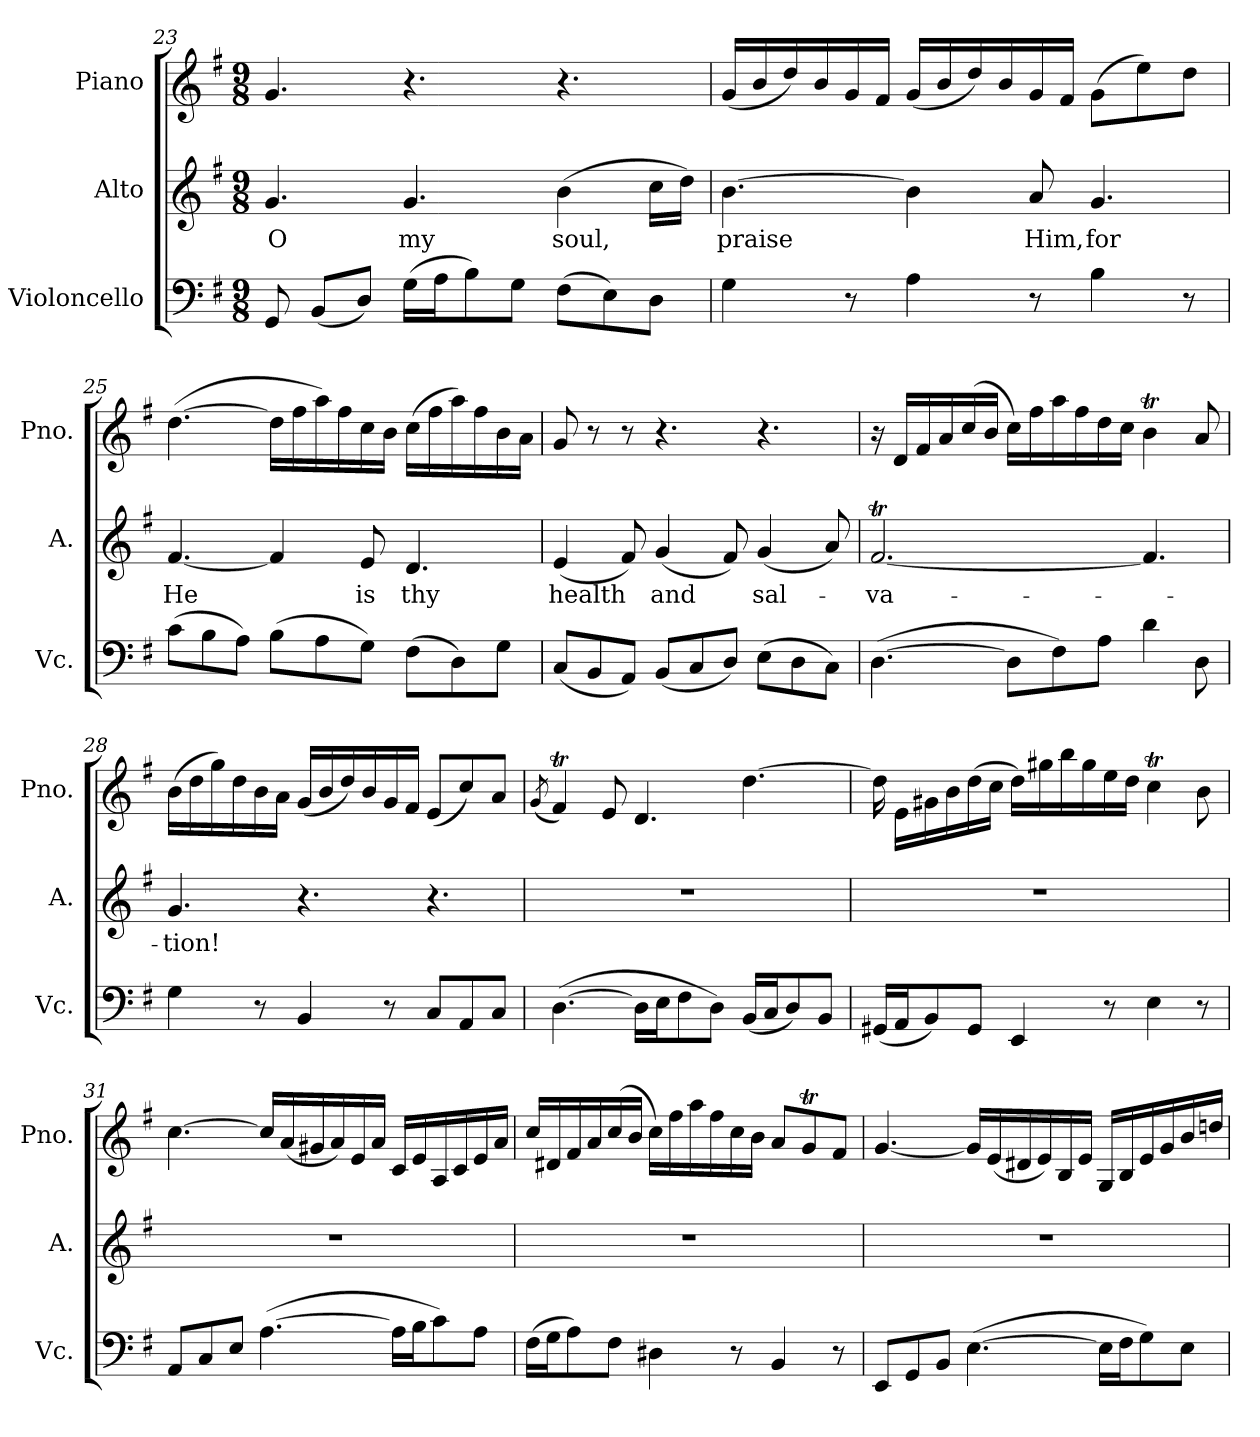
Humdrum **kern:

**kern	**kern	**text	**kern
*part3	*part2	*part2	*part1
*staff3	*staff2	*staff2	*staff1
*I"Violoncello	*I"Alto	*	*I"Piano
*I'Vc.	*I'A.	*	*I'Pno.
*clefF4	*clefG2	*	*clefG2
*k[f#]	*k[f#]	*	*k[f#]
*M9/8	*M9/8	*	*M9/8
=23	=23	=23	=23
8GG/	4.g/	O	4.g/
(8BB/L	.	.	.
8D/J)	.	.	.
(16G\LL	4.g/	my	4.r
16A\J	.	.	.
8B\)	.	.	.
8G\J	.	.	.
(8F#\L	(4b\	soul,	4.r
8E\)	.	.	.
8D\J	16cc\LL	.	.
.	16dd\JJ)	.	.
=24	=24	=24	=24
4G\	[4.b\	praise	(16g/LL
.	.	.	16b/
.	.	.	16dd/)
.	.	.	16b/
8r	.	.	16g/
.	.	.	16f#/JJ
4A\	4b\]	.	(16g/LL
.	.	.	16b/
.	.	.	16dd/)
.	.	.	16b/
8r	8a/	Him,	16g/
.	.	.	16f#/JJ
4B\	4.g/	for	(8g\L
.	.	.	8ee\)
8r	.	.	8dd\J
=25	=25	=25	=25
(8c\L	[4.f#/	He	([4.dd\
8B\	.	.	.
8A\J)	.	.	.
(8B\L	4f#/]	.	16dd\LL]
.	.	.	16ff#\
8A\	.	.	16aa\)
.	.	.	16ff#\
8G\J)	8e/	is	16cc\
.	.	.	16b\JJ
(8F#\L	4.d/	thy	(16cc\LL
.	.	.	16ff#\
8D\)	.	.	16aa\)
.	.	.	16ff#\
8G\J	.	.	16b\
.	.	.	16a\JJ
=26	=26	=26	=26
(8C/L	(4e/	health	8g/
8BB/	.	.	8r
8AA/J)	8f#/)	.	8r
(8BB/L	(4g/	and	4.r
8C/	.	.	.
8D/J)	8f#/)	.	.
(8E\L	(4g/	sal-	4.r
8D\	.	.	.
8C\J)	8a/)	.	.
=27	=27	=27	=27
([4.D\	[2.f#t/	-va-	16r
.	.	.	16d/LL
.	.	.	16f#/
.	.	.	16a/
.	.	.	(16cc/
.	.	.	16b/JJ
8D\L]	.	.	16cc\LL)
.	.	.	16ff#\
8F#\)	.	.	16aa\
.	.	.	16ff#\
8A\J	.	.	16dd\
.	.	.	16cc\JJ
4d\	4.f#/]	.	4bt\
8D\	.	.	8a/
=28	=28	=28	=28
4G\	4.g/	-tion!	(16b\LL
.	.	.	16dd\
.	.	.	16gg\)
.	.	.	16dd\
8r	.	.	16b\
.	.	.	16a\JJ
4BB/	4.r	.	(16g/LL
.	.	.	16b/
.	.	.	16dd/)
.	.	.	16b/
8r	.	.	16g/
.	.	.	16f#/JJ
8C/L	4.r	.	(8e/L
8AA/	.	.	8cc/)
8C/J	.	.	8a/J
=29	=29	=29	=29
.	.	.	(8qg/
([4.D\	8%9r	.	4f#t/)
.	.	.	8e/
16D\LL]	.	.	4.d/
16E\J	.	.	.
8F#\	.	.	.
8D\J)	.	.	.
(16BB/LL	.	.	[4.dd\
16C/J	.	.	.
8D/)	.	.	.
8BB/J	.	.	.
=30	=30	=30	=30
(16GG#X/LL	8%9r	.	16dd\]
16AA/J	.	.	16e\LL
8BB/)	.	.	16g#X\
.	.	.	16b\
8GG#/J	.	.	(16dd\
.	.	.	16cc\JJ
4EE/	.	.	16dd\LL)
.	.	.	16gg#X\
.	.	.	16bb\
.	.	.	16gg#\
8r	.	.	16ee\
.	.	.	16dd\JJ
4E\	.	.	4ccT\
8r	.	.	8b\
=31	=31	=31	=31
8AA/L	8%9r	.	[4.cc\
8C/	.	.	.
8E/J	.	.	.
([4.A\	.	.	16cc/LL]
.	.	.	(16a/
.	.	.	16g#X/
.	.	.	16a/)
.	.	.	16e/
.	.	.	16a/JJ
16A\LL]	.	.	16c/LL
16B\J	.	.	16e/
8c\)	.	.	16A/
.	.	.	16c/
8A\J	.	.	16e/
.	.	.	16a/JJ
=32	=32	=32	=32
(16F#\LL	8%9r	.	16cc/LL
16G\J	.	.	16d#X/
8A\)	.	.	16f#/
.	.	.	16a/
8F#\J	.	.	(16cc/
.	.	.	16b/JJ
4D#X\	.	.	16cc\LL)
.	.	.	16ff#\
.	.	.	16aa\
.	.	.	16ff#\
8r	.	.	16cc\
.	.	.	16b\JJ
4BB/	.	.	8a/L
.	.	.	8gT/
8r	.	.	8f#/J
=33	=33	=33	=33
8EE/L	8%9r	.	[4.g/
8GG/	.	.	.
8BB/J	.	.	.
([4.E\	.	.	16g/LL]
.	.	.	(16e/
.	.	.	16d#X/
.	.	.	16e/)
.	.	.	16B/
.	.	.	16e/JJ
16E\LL]	.	.	16G/LL
16F#\J	.	.	16B/
8G\)	.	.	16e/
.	.	.	16g/
8E\J	.	.	16b/
.	.	.	16ddn/JJ
=	=	=	=
*-	*-	*-	*-
